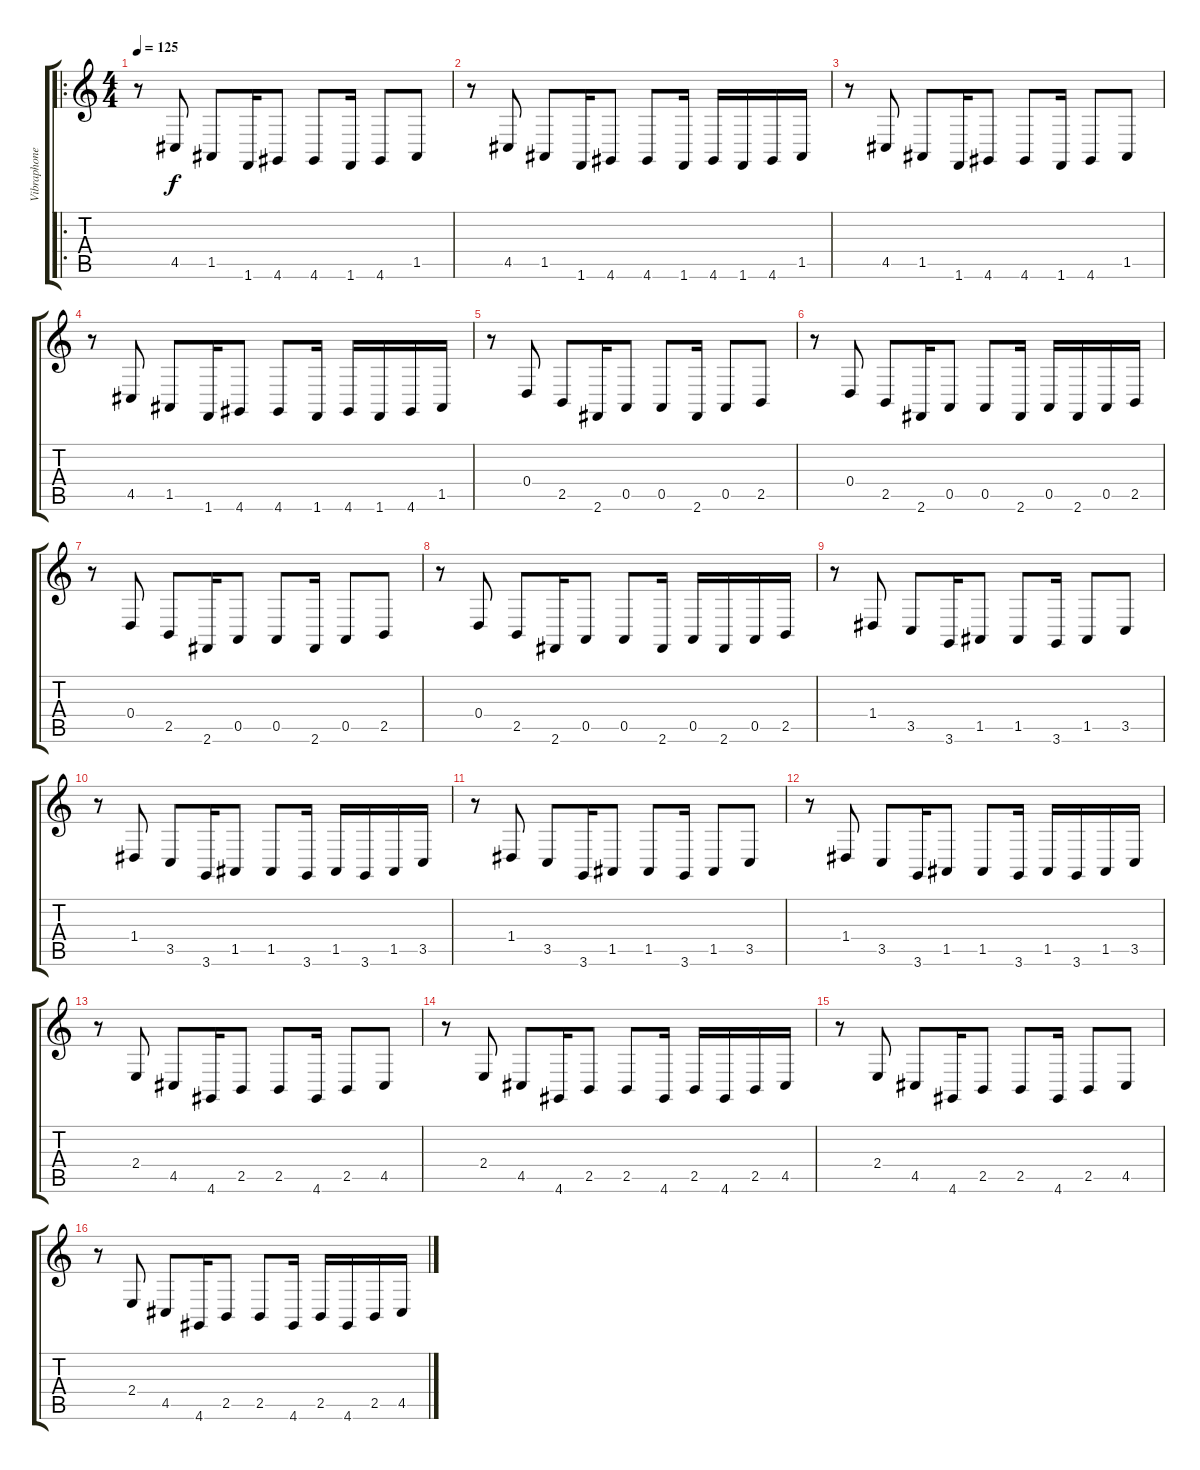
\track ("Vibraphone 3" "Vibraphone") {instrument vibraphone}
\staff {score tabs}
\tuning (E4 B3 G3 D3 A2 E2) {hide}
\ro
\ts (4 4)
\tempo 125
\clef g2
\ks c
r.8{dy f instrument vibraphone} 4.5.8 1.5.8 1.6.16 4.6.8 4.6.8 1.6.16 4.6.8 1.5.8 |
r.8 4.5.8 1.5.8 1.6.16 4.6.8 4.6.8 1.6.16 4.6.16 1.6.16 4.6.16 1.5.16 |
r.8 4.5.8 1.5.8 1.6.16 4.6.8 4.6.8 1.6.16 4.6.8 1.5.8 |
r.8 4.5.8 1.5.8 1.6.16 4.6.8 4.6.8 1.6.16 4.6.16 1.6.16 4.6.16 1.5.16 |
r.8 0.4.8 2.5.8 2.6.16 0.5.8 0.5.8 2.6.16 0.5.8 2.5.8 |
r.8 0.4.8 2.5.8 2.6.16 0.5.8 0.5.8 2.6.16 0.5.16 2.6.16 0.5.16 2.5.16 |
r.8 0.4.8 2.5.8 2.6.16 0.5.8 0.5.8 2.6.16 0.5.8 2.5.8 |
r.8 0.4.8 2.5.8 2.6.16 0.5.8 0.5.8 2.6.16 0.5.16 2.6.16 0.5.16 2.5.16 |
r.8 1.4.8 3.5.8 3.6.16 1.5.8 1.5.8 3.6.16 1.5.8 3.5.8 |
r.8 1.4.8 3.5.8 3.6.16 1.5.8 1.5.8 3.6.16 1.5.16 3.6.16 1.5.16 3.5.16 |
r.8 1.4.8 3.5.8 3.6.16 1.5.8 1.5.8 3.6.16 1.5.8 3.5.8 |
r.8 1.4.8 3.5.8 3.6.16 1.5.8 1.5.8 3.6.16 1.5.16 3.6.16 1.5.16 3.5.16 |
r.8 2.4.8 4.5.8 4.6.16 2.5.8 2.5.8 4.6.16 2.5.8 4.5.8 |
r.8 2.4.8 4.5.8 4.6.16 2.5.8 2.5.8 4.6.16 2.5.16 4.6.16 2.5.16 4.5.16 |
r.8 2.4.8 4.5.8 4.6.16 2.5.8 2.5.8 4.6.16 2.5.8 4.5.8 |
r.8 2.4.8 4.5.8 4.6.16 2.5.8 2.5.8 4.6.16 2.5.16 4.6.16 2.5.16 4.5.16
